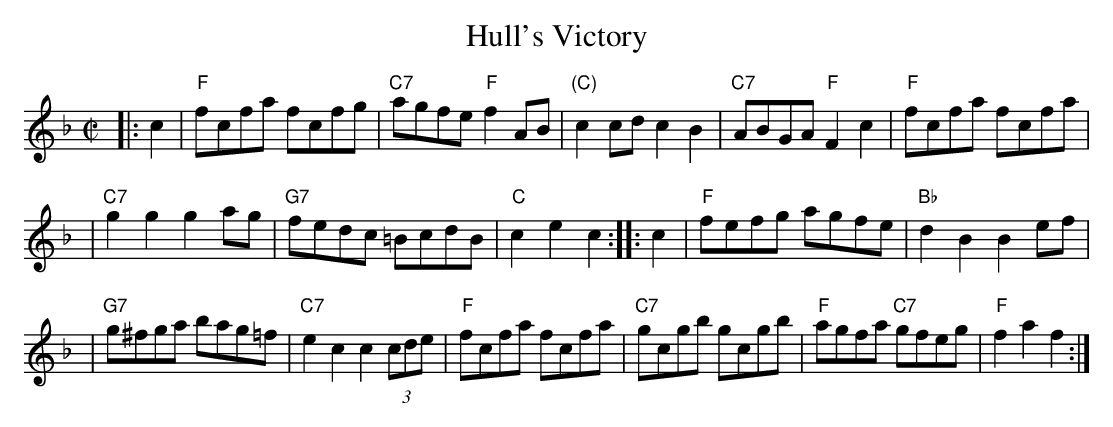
X:1
T: Hull's Victory
M: C|
L: 1/8
K: F
|: c2 | "F"fcfa fcfg | "C7"agfe "F"f2AB | "(C)"c2cd c2B2 | "C7"ABGA "F"F2c2 | "F"fcfa fcfa |
| "C7"g2g2 g2ag | "G7"fedc =BcdB | "C"c2e2 c2 :: c2 | "F"fefg agfe | "Bb"d2B2 B2ef |
| "G7"g^fga bag=f | "C7"e2c2 c2(3cde | "F"fcfa fcfa | "C7"gcgb gcgb | "F"agfa "C7"gfeg | "F"f2a2f2 :|
